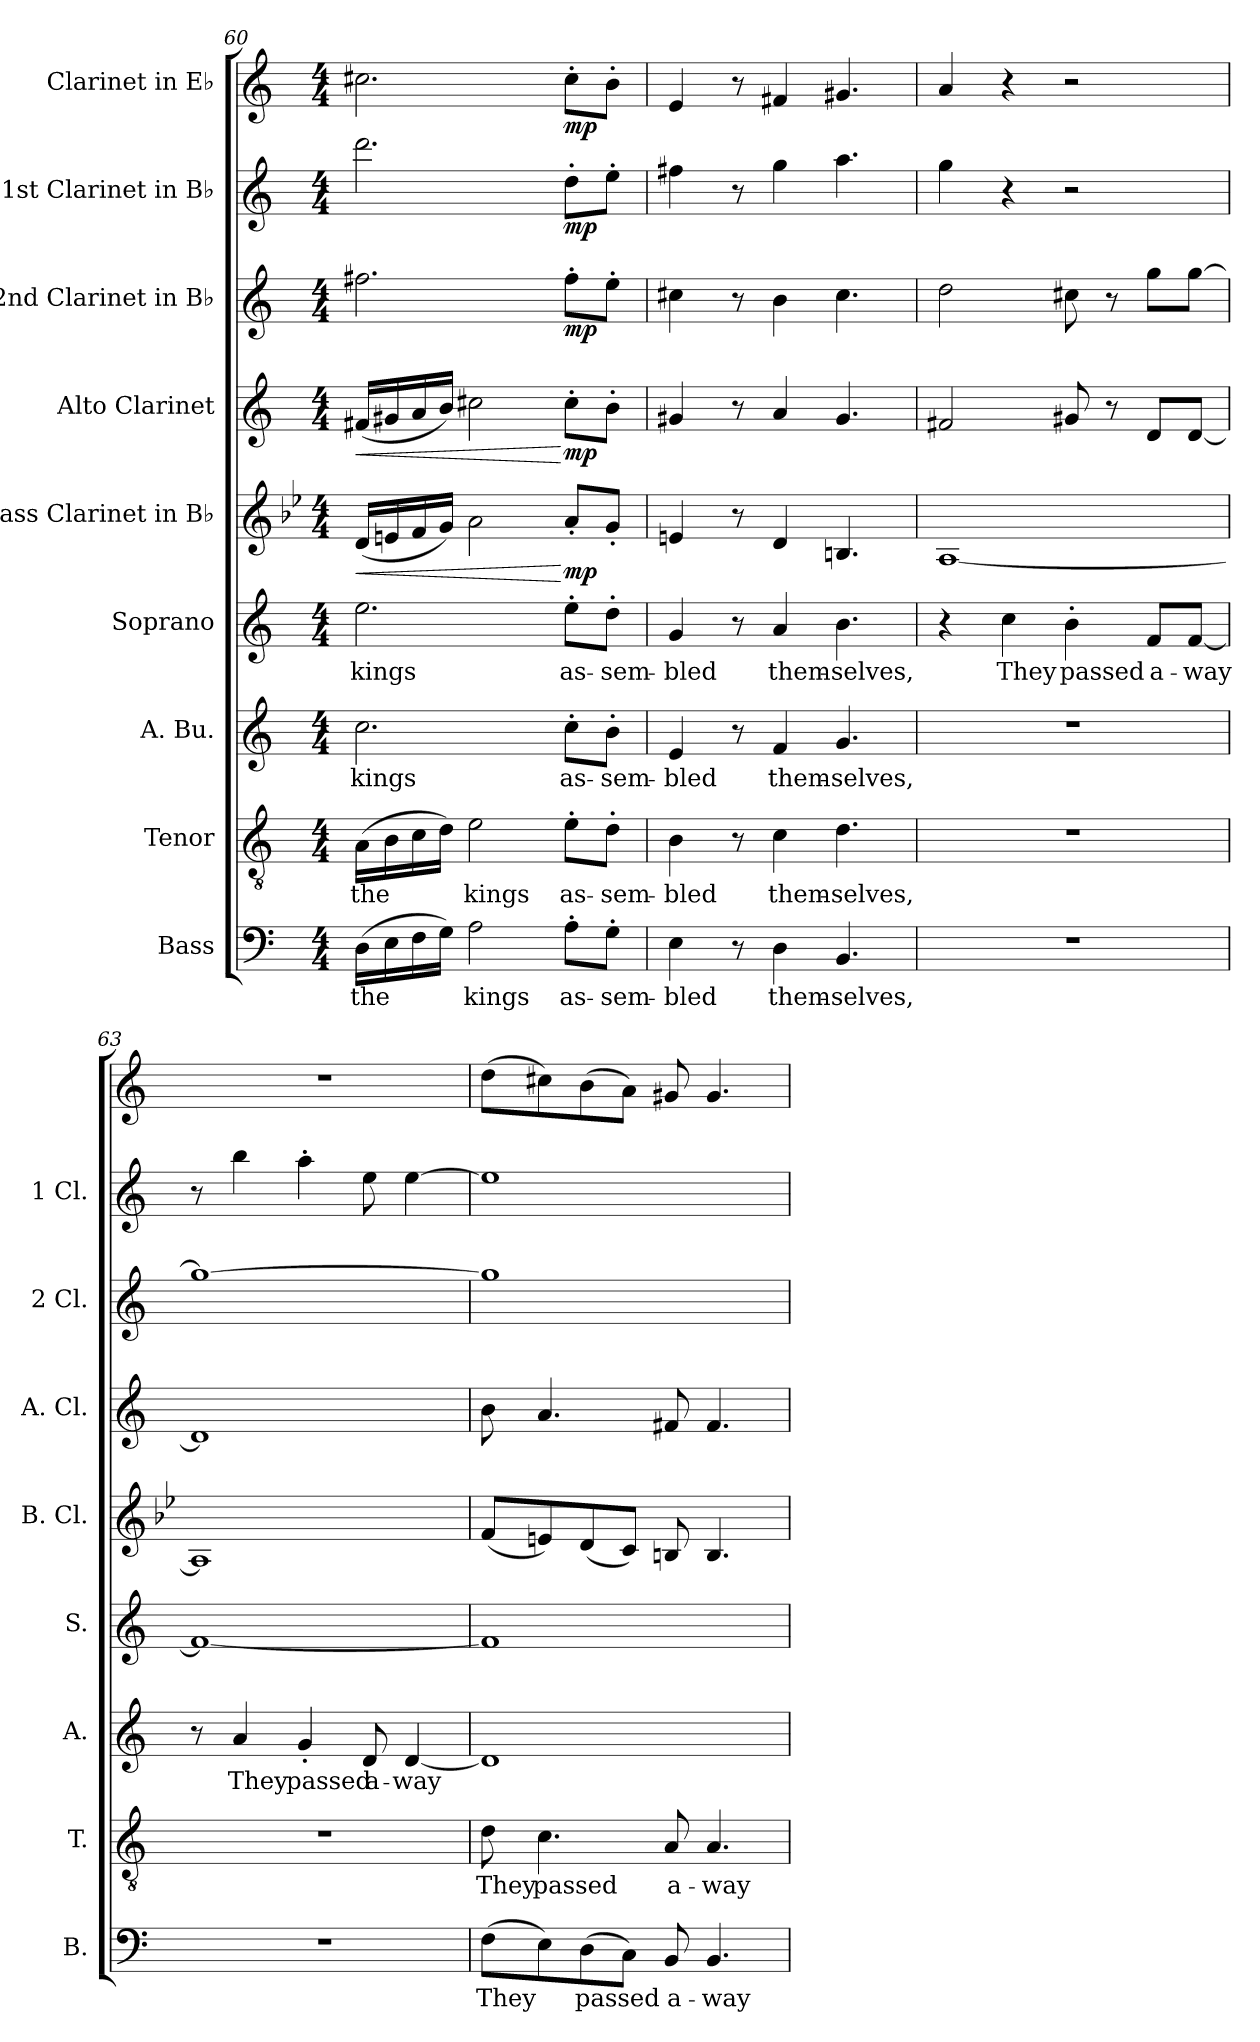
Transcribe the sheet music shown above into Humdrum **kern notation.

**kern	**text	**kern	**text	**kern	**text	**kern	**text	**kern	**dynam	**kern	**dynam	**kern	**dynam	**kern	**dynam	**kern	**dynam
*part9	*part9	*part8	*part8	*part7	*part7	*part6	*part6	*part5	*part5	*part4	*part4	*part3	*part3	*part2	*part2	*part1	*part1
*staff9	*staff9	*staff8	*staff8	*staff7	*staff7	*staff6	*staff6	*staff5	*staff5	*staff4	*staff4	*staff3	*staff3	*staff2	*staff2	*staff1	*staff1
*I"Bass	*	*I"Tenor	*	*I"A. Bu.	*	*I"Soprano	*	*I"Bass Clarinet in B♭	*	*I"Alto Clarinet	*	*I"2nd Clarinet in B♭	*	*I"1st Clarinet in B♭	*	*I"Clarinet in E♭	*
*I'B.	*	*I'T.	*	*I'A.	*	*I'S.	*	*I'B. Cl.	*	*I'A. Cl.	*	*I'2 Cl.	*	*I'1 Cl.	*	*	*
*clefF4	*	*clefGv2	*	*clefG2	*	*clefG2	*	*clefG2	*	*clefG2	*	*clefG2	*	*clefG2	*	*clefG2	*
*	*	*	*	*	*	*	*	*ITrd8c14	*	*ITrd5c9	*	*ITrd1c2	*	*ITrd1c2	*	*ITrd-2c-3	*
*k[]	*	*k[]	*	*k[]	*	*k[]	*	*k[b-e-]	*	*k[b-e-a-]	*	*k[b-e-]	*	*k[b-e-]	*	*k[b-e-a-]	*
*M4/4	*	*M4/4	*	*M4/4	*	*M4/4	*	*M4/4	*	*M4/4	*	*M4/4	*	*M4/4	*	*M4/4	*
=60	=60	=60	=60	=60	=60	=60	=60	=60	=60	=60	=60	=60	=60	=60	=60	=60	=60
!	!LO:LY:b	!	!LO:LY:b	!	!LO:LY:b	!	!LO:LY:b	!	!LO:HP:b	!	!LO:HP:b	!	!	!	!	!	!
(16D\LL	the	(16A\LL	the	2.cc\	kings	2.ee\	kings	(16D/LL	<	(16An/LL	<	2.een\	.	2.ccc\	.	2.een\	.
16E\	.	16B\	.	.	.	.	.	16En/	.	16Bn/	.	.	.	.	.	.	.
16F\	.	16c\	.	.	.	.	.	16F/	.	16c/	.	.	.	.	.	.	.
16G\JJ)	.	16d\JJ)	.	.	.	.	.	16G/JJ)	.	16d/JJ)	.	.	.	.	.	.	.
!	!LO:LY:b	!	!LO:LY:b	!	!	!	!	!	!	!	!	!	!	!	!	!	!
2A\	kings	2e\	kings	.	.	.	.	2A\	.	2en\	.	.	.	.	.	.	.
!	!LO:LY:b	!	!LO:LY:b	!	!LO:LY:b	!	!LO:LY:b	!	!LO:DY:n=1:b	!	!LO:DY:n=1:b	!	!LO:DY:b	!	!LO:DY:b	!	!LO:DY:b
8A'\L	as-	8e'\L	as-	8cc'\L	as-	8ee'\L	as-	8A'/L	[ mp	8e'\L	[ mp	8ee'\L	mp	8cc'\L	mp	8ee'\L	mp
!	!LO:LY:b	!	!LO:LY:b	!	!LO:LY:b	!	!LO:LY:b	!	!	!	!	!	!	!	!	!	!
8G'\J	-sem-	8d'\J	-sem-	8b'\J	-sem-	8dd'\J	-sem-	8G'/J	.	8d'\J	.	8dd'\J	.	8dd'\J	.	8dd'\J	.
=61	=61	=61	=61	=61	=61	=61	=61	=61	=61	=61	=61	=61	=61	=61	=61	=61	=61
!	!LO:LY:b	!	!LO:LY:b	!	!LO:LY:b	!	!LO:LY:b	!	!	!	!	!	!	!	!	!	!
4E\	-bled	4B\	-bled	4e/	-bled	4g/	-bled	4En/	.	4Bn/	.	4bn\	.	4een\	.	4g/	.
8r	.	8r	.	8r	.	8r	.	8r	.	8r	.	8r	.	8r	.	8r	.
!	!LO:LY:b	!	!LO:LY:b	!	!LO:LY:b	!	!LO:LY:b	!	!	!	!	!	!	!	!	!	!
4D\	them-	4c\	them-	4f/	them-	4a/	them-	4D/	.	4c/	.	4a\	.	4ff\	.	4an/	.
!	!LO:LY:b	!	!LO:LY:b	!	!LO:LY:b	!	!LO:LY:b	!	!	!	!	!	!	!	!	!	!
4.BB/	-selves,	4.d\	-selves,	4.g/	-selves,	4.b\	-selves,	4.BBn/	.	4.B/	.	4.b\	.	4.gg\	.	4.bn/	.
!!LO:PB:g=z
=62	=62	=62	=62	=62	=62	=62	=62	=62	=62	=62	=62	=62	=62	=62	=62	=62	=62
1r	.	1r	.	1r	.	4r	.	[1AA	.	2An/	.	2cc\	.	4ff\	.	4cc/	.
!	!	!	!	!	!	!	!LO:LY:b	!	!	!	!	!	!	!	!	!	!
.	.	.	.	.	.	4cc\	They	.	.	.	.	.	.	4r	.	4r	.
!	!	!	!	!	!	!	!LO:LY:b	!	!	!	!	!	!	!	!	!	!
.	.	.	.	.	.	4b'\	passed	.	.	8Bn/	.	8bn\	.	2r	.	2r	.
.	.	.	.	.	.	.	.	.	.	8r	.	8r	.	.	.	.	.
!	!	!	!	!	!	!	!LO:LY:b	!	!	!	!	!	!	!	!	!	!
.	.	.	.	.	.	8f/L	a-	.	.	8F/L	.	8ff\L	.	.	.	.	.
!	!	!	!	!	!	!	!LO:LY:b	!	!	!	!	!	!	!	!	!	!
.	.	.	.	.	.	[8f/J	-way	.	.	[8F/J	.	[8ff\J	.	.	.	.	.
=63	=63	=63	=63	=63	=63	=63	=63	=63	=63	=63	=63	=63	=63	=63	=63	=63	=63
1r	.	1r	.	8r	.	1f_	.	1AA]	.	1F]	.	1ff_	.	8r	.	1r	.
!	!	!	!	!	!LO:LY:b	!	!	!	!	!	!	!	!	!	!	!	!
.	.	.	.	4a/	They	.	.	.	.	.	.	.	.	4aa\	.	.	.
!	!	!	!	!	!LO:LY:b	!	!	!	!	!	!	!	!	!	!	!	!
.	.	.	.	4g'/	passed	.	.	.	.	.	.	.	.	4gg'\	.	.	.
!	!	!	!	!	!LO:LY:b	!	!	!	!	!	!	!	!	!	!	!	!
.	.	.	.	8d/	a-	.	.	.	.	.	.	.	.	8dd\	.	.	.
!	!	!	!	!	!LO:LY:b	!	!	!	!	!	!	!	!	!	!	!	!
.	.	.	.	[4d/	-way	.	.	.	.	.	.	.	.	[4dd\	.	.	.
=64	=64	=64	=64	=64	=64	=64	=64	=64	=64	=64	=64	=64	=64	=64	=64	=64	=64
!	!LO:LY:b	!	!LO:LY:b	!	!	!	!	!	!	!	!	!	!	!	!	!	!
(8F\L	They	8d\	They	1d]	.	1f]	.	(8F/L	.	8d\	.	1ff]	.	1dd]	.	(8ff\L	.
!	!	!	!LO:LY:b	!	!	!	!	!	!	!	!	!	!	!	!	!	!
8E\)	.	4.c\	passed	.	.	.	.	8En/)	.	4.c/	.	.	.	.	.	8een\)	.
!	!LO:LY:b	!	!	!	!	!	!	!	!	!	!	!	!	!	!	!	!
(8D\	passed	.	.	.	.	.	.	(8D/	.	.	.	.	.	.	.	(8dd\	.
8C\J)	.	.	.	.	.	.	.	8C/J)	.	.	.	.	.	.	.	8cc\J)	.
!	!LO:LY:b	!	!LO:LY:b	!	!	!	!	!	!	!	!	!	!	!	!	!	!
8BB/	a-	8A/	a-	.	.	.	.	8BBn/	.	8An/	.	.	.	.	.	8bn/	.
!	!LO:LY:b	!	!LO:LY:b	!	!	!	!	!	!	!	!	!	!	!	!	!	!
4.BB/	-way	4.A/	-way	.	.	.	.	4.BB/	.	4.A/	.	.	.	.	.	4.b/	.
=	=	=	=	=	=	=	=	=	=	=	=	=	=	=	=	=	=
*-	*-	*-	*-	*-	*-	*-	*-	*-	*-	*-	*-	*-	*-	*-	*-	*-	*-
